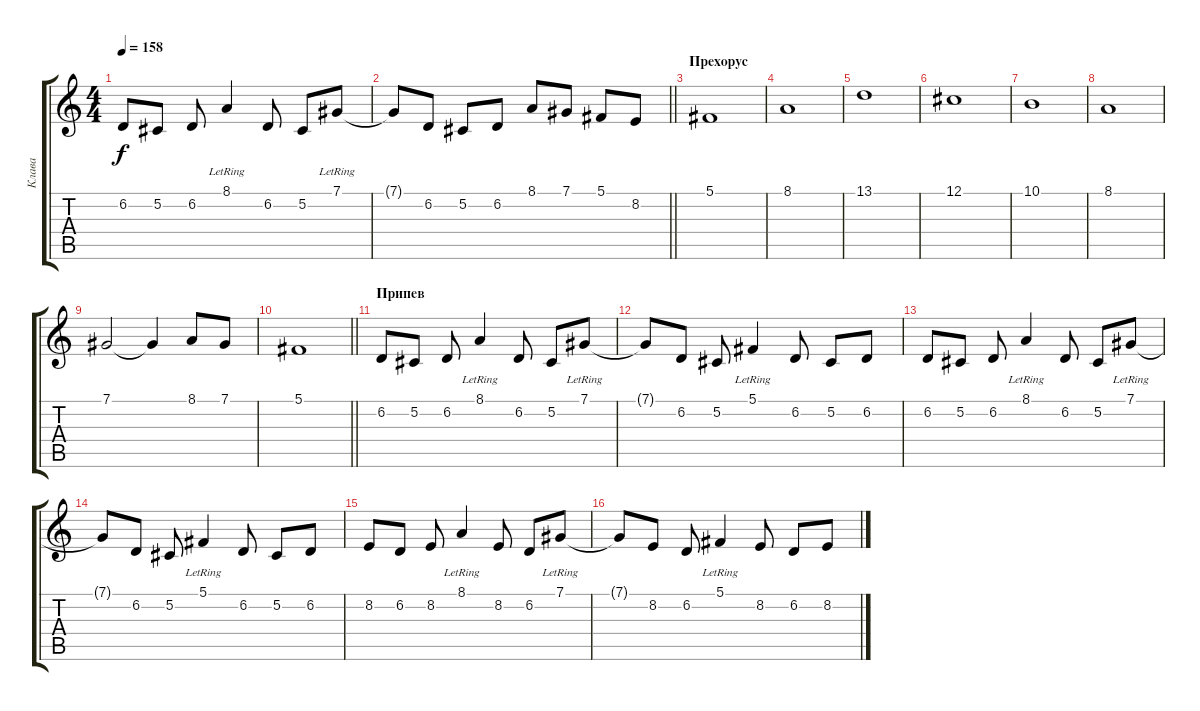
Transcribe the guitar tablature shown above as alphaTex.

\track ("Клава" "Клава") {instrument electricgrandpiano}
\staff {score tabs}
\tuning (Db4 Ab3 E3 B2 Gb2 B1) {hide}
\ts (4 4)
\tempo 158
\clef g2
\ks c
6.2.8{dy f} 5.2.8 6.2.8 8.1{lr}.4 6.2.8 5.2.8 7.1{lr}.8 |
\barLineRight lightlight
7.1{t}.8 6.2.8 5.2.8 6.2.8 8.1.8 7.1.8 5.1.8 8.2.8 |
\section ("" "Прехорус")
5.1.1 |
8.1.1 |
13.1.1 |
12.1.1 |
10.1.1 |
8.1.1 |
7.1.2 7.1{t}.4 8.1.8 7.1.8 |
\barLineRight lightlight
5.1.1 |
\section ("" "Припев")
6.2.8 5.2.8 6.2.8 8.1{lr}.4 6.2.8 5.2.8 7.1{lr}.8 |
7.1{t}.8 6.2.8 5.2.8 5.1{lr}.4 6.2.8 5.2.8 6.2.8 |
6.2.8 5.2.8 6.2.8 8.1{lr}.4 6.2.8 5.2.8 7.1{lr}.8 |
7.1{t}.8 6.2.8 5.2.8 5.1{lr}.4 6.2.8 5.2.8 6.2.8 |
8.2.8 6.2.8 8.2.8 8.1{lr}.4 8.2.8 6.2.8 7.1{lr}.8 |
7.1{t}.8 8.2.8 6.2.8 5.1{lr}.4 8.2.8 6.2.8 8.2.8
